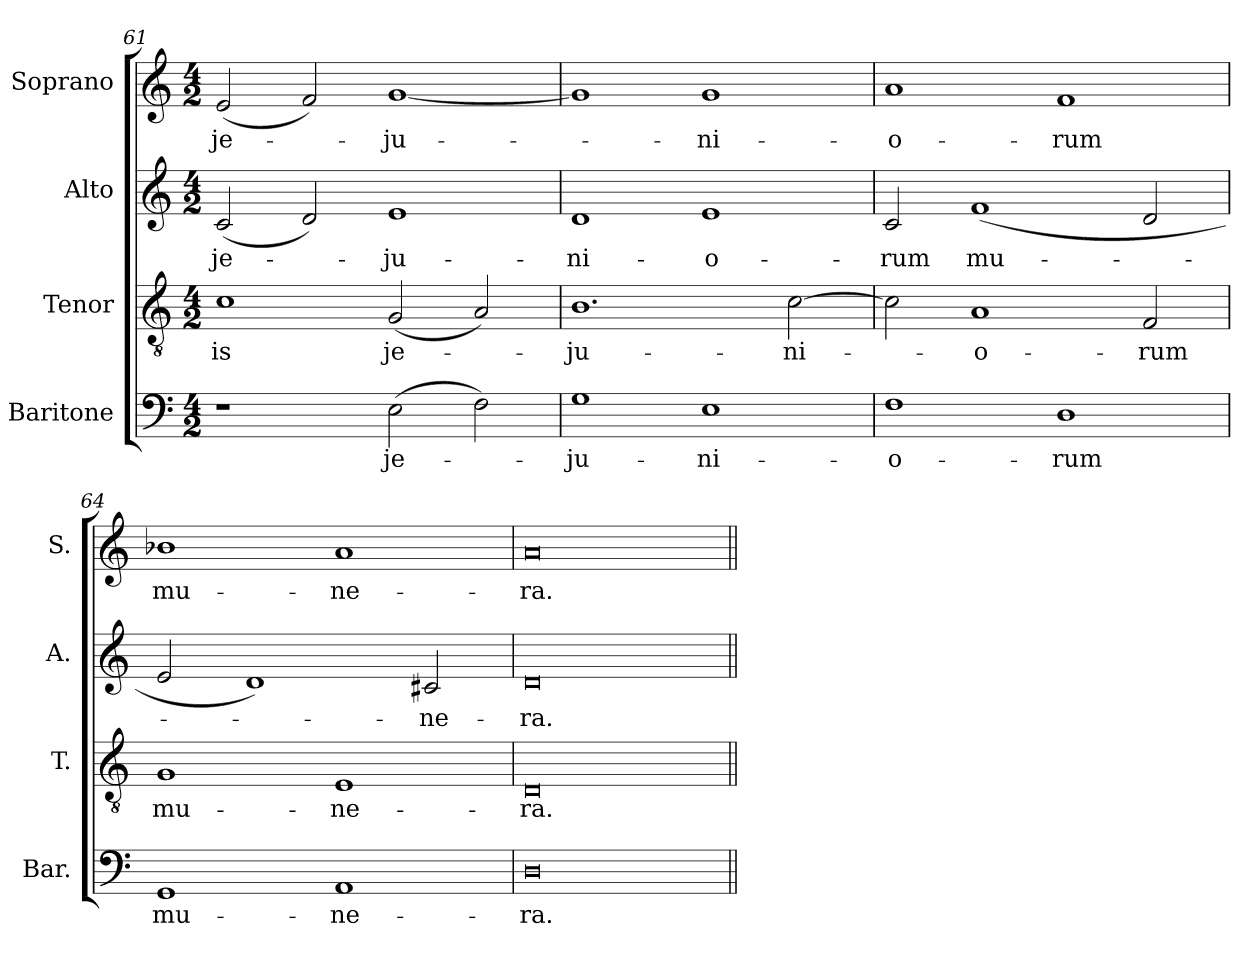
**kern	**text	**kern	**text	**kern	**text	**kern	**text
*part4	*part4	*part3	*part3	*part2	*part2	*part1	*part1
*staff4	*staff4	*staff3	*staff3	*staff2	*staff2	*staff1	*staff1
*I"Baritone	*	*I"Tenor	*	*I"Alto	*	*I"Soprano	*
*I'Bar.	*	*I'T.	*	*I'A.	*	*I'S.	*
*clefF4	*	*clefGv2	*	*clefG2	*	*clefG2	*
*	*	*ITrd7c12	*	*	*	*	*
*k[]	*	*k[]	*	*k[]	*	*k[]	*
*C:	*	*C:	*	*C:	*	*C:	*
*M4/2	*	*M4/2	*	*M4/2	*	*M4/2	*
=61	=61	=61	=61	=61	=61	=61	=61
!	!	!	!LO:LY:b:color=#000000	!	!	!	!
!	!	!	!	!	!LO:LY:b:color=#000000	!	!
!	!	!	!	!	!	!	!LO:LY:b:color=#000000
1r	.	1Ci	-is	(2ci/	je-	(2ei/	je-
.	.	.	.	2di/)	.	2fi/)	.
!	!LO:LY:b:color=#000000	!	!	!	!	!	!
!	!	!	!LO:LY:b:color=#000000	!	!	!	!
!	!	!	!	!	!LO:LY:b:color=#000000	!	!
!	!	!	!	!	!	!	!LO:LY:b:color=#000000
(2Ei\	je-	(2GGi/	je-	1ei	-ju-	[1gi	-ju-
2Fi\)	.	2AAi/)	.	.	.	.	.
!!LO:LB:g=z
=62	=62	=62	=62	=62	=62	=62	=62
!	!LO:LY:b:color=#000000	!	!	!	!	!	!
!	!	!	!LO:LY:b:color=#000000	!	!	!	!
!	!	!	!	!	!LO:LY:b:color=#000000	!	!
1Gi	-ju-	1.BBi	-ju-	1di	-ni-	1gi]	.
!	!LO:LY:b:color=#000000	!	!	!	!	!	!
!	!	!	!	!	!LO:LY:b:color=#000000	!	!
!	!	!	!	!	!	!	!LO:LY:b:color=#000000
1Ei	-ni-	.	.	1ei	-o-	1gi	-ni-
!	!	!	!LO:LY:b:color=#000000	!	!	!	!
.	.	[2Ci\	-ni-	.	.	.	.
=63	=63	=63	=63	=63	=63	=63	=63
!	!LO:LY:b:color=#000000	!	!	!	!	!	!
!	!	!	!	!	!LO:LY:b:color=#000000	!	!
!	!	!	!	!	!	!	!LO:LY:b:color=#000000
1Fi	-o-	2Ci\]	.	2ci/	-rum	1ai	-o-
!	!	!	!LO:LY:b:color=#000000	!	!	!	!
!	!	!	!	!	!LO:LY:b:color=#000000	!	!
.	.	1AAi	-o-	(1fi	mu-	.	.
!	!LO:LY:b:color=#000000	!	!	!	!	!	!
!	!	!	!	!	!	!	!LO:LY:b:color=#000000
1Di	-rum	.	.	.	.	1fi	-rum
!	!	!	!LO:LY:b:color=#000000	!	!	!	!
.	.	2FFi/	-rum	2di/	.	.	.
=64	=64	=64	=64	=64	=64	=64	=64
!	!LO:LY:b:color=#000000	!	!	!	!	!	!
!	!	!	!LO:LY:b:color=#000000	!	!	!	!
!	!	!	!	!	!	!	!LO:LY:b:color=#000000
1GGi	mu-	1GGi	mu-	2ei/	.	1b-Xi	mu-
.	.	.	.	1di)	.	.	.
!	!LO:LY:b:color=#000000	!	!	!	!	!	!
!	!	!	!LO:LY:b:color=#000000	!	!	!	!
!	!	!	!	!	!	!	!LO:LY:b:color=#000000
1AAi	-ne-	1EEi	-ne-	.	.	1ai	-ne-
!	!	!	!	!	!LO:LY:b:color=#000000	!	!
.	.	.	.	2c#Xi/	-ne-	.	.
=65	=65	=65	=65	=65	=65	=65	=65
!	!LO:LY:b:color=#000000	!	!	!	!	!	!
!	!	!	!LO:LY:b:color=#000000	!	!	!	!
!	!	!	!	!	!LO:LY:b:color=#000000	!	!
!	!	!	!	!	!	!	!LO:LY:b:color=#000000
0Di	-ra.	0DDi	-ra.	0di	-ra.	0ai	-ra.
=||	=||	=||	=||	=||	=||	=||	=||
*-	*-	*-	*-	*-	*-	*-	*-
